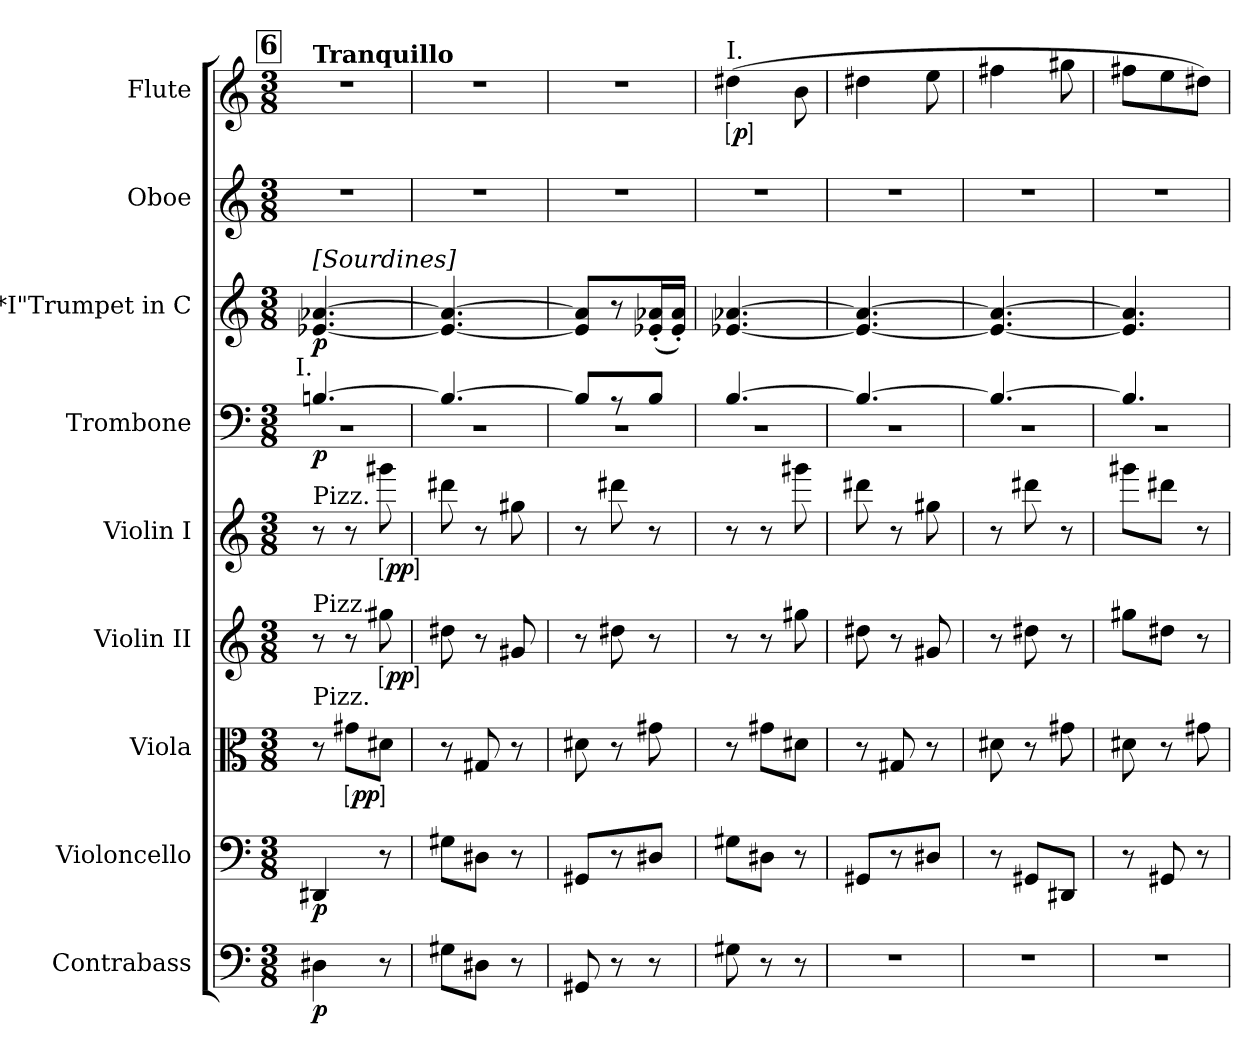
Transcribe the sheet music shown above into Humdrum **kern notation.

**kern	**dynam	**kern	**dynam	**kern	**dynam	**kern	**dynam	**kern	**dynam	**kern	**dynam	**kern	**dynam	**kern	**kern	**dynam
*part9	*part9	*part8	*part8	*part7	*part7	*part6	*part6	*part5	*part5	*part4	*part4	*part3	*part3	*part2	*part1	*part1
*staff9	*staff9	*staff8	*staff8	*staff7	*staff7	*staff6	*staff6	*staff5	*staff5	*staff4	*staff4	*staff3	*staff3	*staff2	*staff1	*staff1
*I"Contrabass	*	*I"Violoncello	*	*I"Viola	*	*I"Violin II	*	*I"Violin I	*	*I"Trombone	*	*I"*I"Trumpet in C	*	*I"Oboe	*I"Flute	*
*I'Cb.	*	*I'Vc.	*	*I'Vla.	*	*I'Vln. II	*	*I'Vln. I	*	*I'Tbn.	*	*I'Tpt.	*	*I'Ob.	*I'Fl.	*
*clefF4	*	*clefF4	*	*clefC3	*	*clefG2	*	*clefG2	*	*clefF4	*	*clefG2	*	*clefG2	*clefG2	*
*ITrd7c12	*	*	*	*	*	*	*	*	*	*	*	*	*	*	*	*
*k[]	*	*k[]	*	*k[]	*	*k[]	*	*k[]	*	*k[]	*	*	*	*k[]	*k[]	*
*M3/8	*	*M3/8	*	*M3/8	*	*M3/8	*	*M3/8	*	*M3/8	*	*M3/8	*	*M3/8	*M3/8	*
!!LO:REH:place=s1:t=6
=1	=1	=1	=1	=1	=1	=1	=1	=1	=1	=1	=1	=1	=1	=1	=1	=1
*	*	*	*	*	*	*	*	*	*	*^	*	*	*	*	*	*
!	!	!	!	!	!	!	!	!	!	!	!	!	!	!	!	!LO:TX:a:B:t=Tranquillo	!
!	!	!	!	!	!	!	!	!	!	!	!	!	!LO:TX:a:t=[Sourdines]	!	!	!	!
!	!	!	!	!	!	!	!	!	!	!LO:TX:a:rj:t=I.	!	!	!	!	!	!	!
!	!	!	!	!	!	!	!	!LO:TX:a:t=Pizz.	!	!	!	!	!	!	!	!	!
!	!	!	!	!	!	!LO:TX:a:t=Pizz.	!	!	!	!	!	!	!	!	!	!	!
!	!	!	!	!LO:TX:a:t=Pizz.	!	!	!	!	!	!	!	!	!	!	!	!	!
4DD#X	p	4DD#X	p	8r	.	8r	.	8r	.	[4.Bn	4.r	p	[4.e-X [4.a-X	p	8%3r	8%3r	.
!	!	!	!	!	!LO:DY:ed=brack	!	!	!	!	!	!	!	!	!	!	!	!
.	.	.	.	8g#XL	pp	8r	.	8r	.	.	.	.	.	.	.	.	.
!	!	!	!	!	!	!	!LO:DY:ed=brack	!	!LO:DY:ed=brack	!	!	!	!	!	!	!	!
8r	.	8r	.	8d#XJ	.	8gg#X	pp	8ggg#X	pp	.	.	.	.	.	.	.	.
=2	=2	=2	=2	=2	=2	=2	=2	=2	=2	=2	=2	=2	=2	=2	=2	=2	=2
8GG#XL	.	8G#XL	.	8r	.	8dd#X	.	8ddd#X	.	4.B_	4.r	.	4.e-_ 4.a-_	.	8%3r	8%3r	.
8DD#XJ	.	8D#XJ	.	8G#X	.	8r	.	8r	.	.	.	.	.	.	.	.	.
8r	.	8r	.	8r	.	8g#X/	.	8gg#X	.	.	.	.	.	.	.	.	.
=3	=3	=3	=3	=3	=3	=3	=3	=3	=3	=3	=3	=3	=3	=3	=3	=3	=3
8GGG#X	.	8GG#XL	.	8d#X	.	8r	.	8r	.	8BL]	4.r	.	8e-] 8a-]L	.	8%3r	8%3r	.
8r	.	8r	.	8r	.	8dd#X	.	8ddd#X	.	8rA	.	.	8r	.	.	.	.
8r	.	8D#XJ	.	8g#X	.	8r	.	8r	.	8BJ	.	.	(>16e-X'> 16a-X'>L	.	.	.	.
.	.	.	.	.	.	.	.	.	.	.	.	.	16e-'>/ 16a-'>/JJ)	.	.	.	.
=4	=4	=4	=4	=4	=4	=4	=4	=4	=4	=4	=4	=4	=4	=4	=4	=4	=4
!	!	!	!	!	!	!	!	!	!	!	!	!	!	!	!	!LO:TX:a:t=I.	!
!	!	!	!	!	!	!	!	!	!	!	!	!	!	!	!	!	!LO:DY:ed=brack
8GG#X	.	8G#XL	.	8r	.	8r	.	8r	.	[4.B	4.r	.	[4.e-X [4.a-X	.	8%3r	(4dd#X	p
8r	.	8D#XJ	.	8g#XL	.	8r	.	8r	.	.	.	.	.	.	.	.	.
8r	.	8r	.	8d#XJ	.	8gg#X	.	8ggg#X	.	.	.	.	.	.	.	8b	.
=5	=5	=5	=5	=5	=5	=5	=5	=5	=5	=5	=5	=5	=5	=5	=5	=5	=5
8%3r	.	8GG#XL	.	8r	.	8dd#X	.	8ddd#X	.	4.B_	4.r	.	4.e-_ 4.a-_	.	8%3r	4dd#X	.
.	.	8r	.	8G#X	.	8r	.	8r	.	.	.	.	.	.	.	.	.
.	.	8D#XJ	.	8r	.	8g#X/	.	8gg#X	.	.	.	.	.	.	.	8ee	.
=6	=6	=6	=6	=6	=6	=6	=6	=6	=6	=6	=6	=6	=6	=6	=6	=6	=6
8%3r	.	8r	.	8d#X	.	8r	.	8r	.	4.B_	4.r	.	4.e-_ 4.a-_	.	8%3r	4ff#X	.
.	.	8GG#XL	.	8r	.	8dd#X	.	8ddd#X	.	.	.	.	.	.	.	.	.
.	.	8DD#XJ	.	8g#X	.	8r	.	8r	.	.	.	.	.	.	.	8gg#X	.
=7	=7	=7	=7	=7	=7	=7	=7	=7	=7	=7	=7	=7	=7	=7	=7	=7	=7
8%3r	.	8r	.	8d#X	.	8gg#XL	.	8ggg#XL	.	4.B]	4.r	.	4.e-] 4.a-]	.	8%3r	8ff#XL	.
.	.	8GG#X	.	8r	.	8dd#XJ	.	8ddd#XJ	.	.	.	.	.	.	.	8ee	.
.	.	8r	.	8g#X	.	8r	.	8r	.	.	.	.	.	.	.	8dd#XJ)	.
*	*	*	*	*	*	*	*	*	*	*v	*v	*	*	*	*	*	*
=	=	=	=	=	=	=	=	=	=	=	=	=	=	=	=	=
*-	*-	*-	*-	*-	*-	*-	*-	*-	*-	*-	*-	*-	*-	*-	*-	*-
